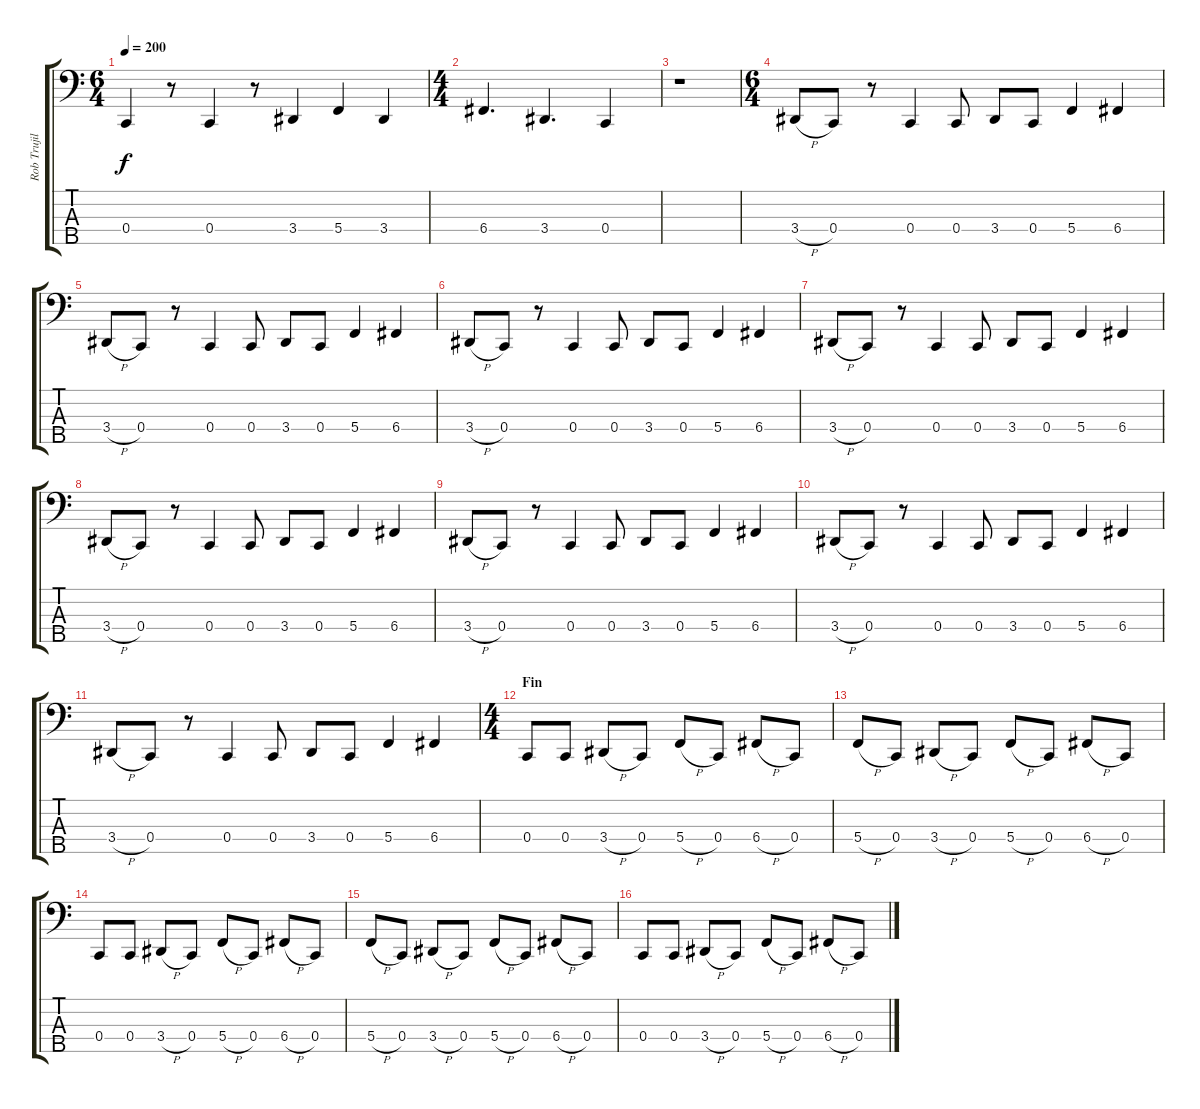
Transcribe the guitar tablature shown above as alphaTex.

\track ("Rob Trujillo" "Rob Trujil") {instrument electricbassfinger}
\staff {score tabs}
\tuning (Eb2 Bb1 F1 C1 G0) {hide}
\ts (6 4)
\tempo 200
\clef f4
\ks c
0.4.4{dy f} r.8 0.4.4 r.8 3.4.4 5.4.4 3.4.4 |
\ts (4 4)
6.4.4{d} 3.4.4{d} 0.4.4 |
r.1 |
\ts (6 4)
3.4{h}.8 0.4.8 r.8 0.4.4 0.4.8 3.4.8 0.4.8 5.4.4 6.4.4 |
3.4{h}.8 0.4.8 r.8 0.4.4 0.4.8 3.4.8 0.4.8 5.4.4 6.4.4 |
3.4{h}.8 0.4.8 r.8 0.4.4 0.4.8 3.4.8 0.4.8 5.4.4 6.4.4 |
3.4{h}.8 0.4.8 r.8 0.4.4 0.4.8 3.4.8 0.4.8 5.4.4 6.4.4 |
3.4{h}.8 0.4.8 r.8 0.4.4 0.4.8 3.4.8 0.4.8 5.4.4 6.4.4 |
3.4{h}.8 0.4.8 r.8 0.4.4 0.4.8 3.4.8 0.4.8 5.4.4 6.4.4 |
3.4{h}.8 0.4.8 r.8 0.4.4 0.4.8 3.4.8 0.4.8 5.4.4 6.4.4 |
3.4{h}.8 0.4.8 r.8 0.4.4 0.4.8 3.4.8 0.4.8 5.4.4 6.4.4 |
\ts (4 4)
\section ("" "Fin")
0.4.8 0.4.8 3.4{h}.8 0.4.8 5.4{h}.8 0.4.8 6.4{h}.8 0.4.8 |
5.4{h}.8 0.4.8 3.4{h}.8 0.4.8 5.4{h}.8 0.4.8 6.4{h}.8 0.4.8 |
0.4.8 0.4.8 3.4{h}.8 0.4.8 5.4{h}.8 0.4.8 6.4{h}.8 0.4.8 |
5.4{h}.8 0.4.8 3.4{h}.8 0.4.8 5.4{h}.8 0.4.8 6.4{h}.8 0.4.8 |
0.4.8 0.4.8 3.4{h}.8 0.4.8 5.4{h}.8 0.4.8 6.4{h}.8 0.4.8
